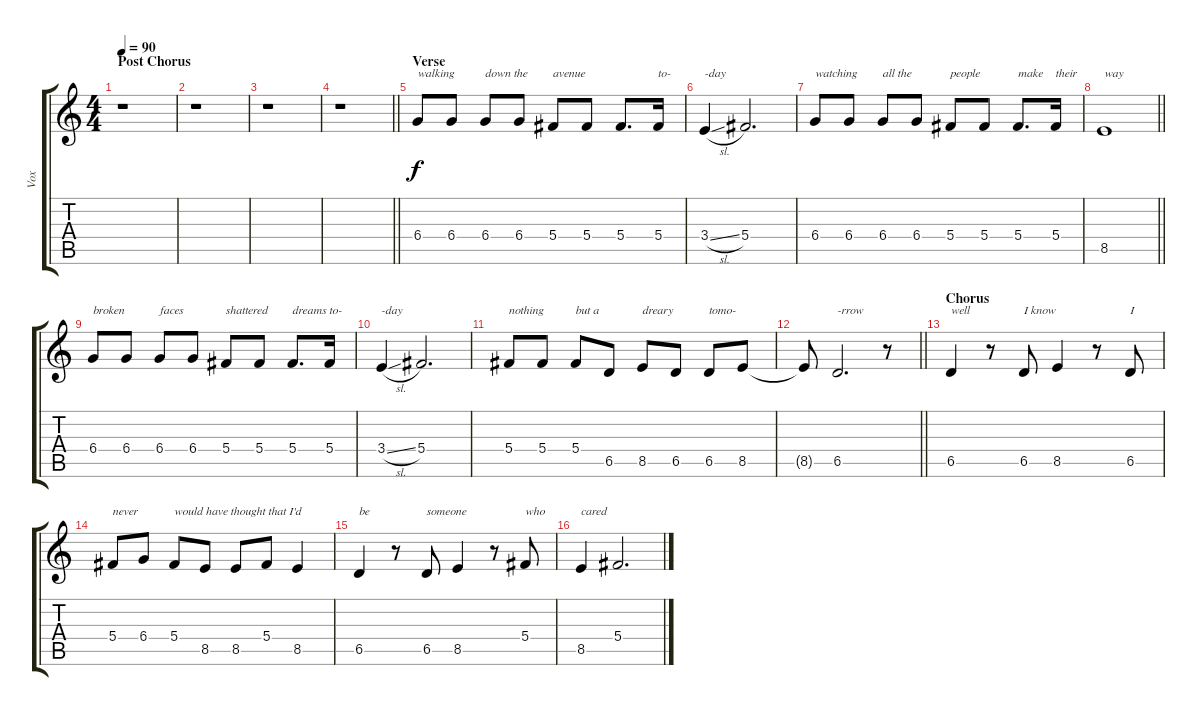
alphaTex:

\track ("Vox" "Vox") {instrument distortionguitar}
\staff {score tabs}
\tuning (Eb4 Bb3 Gb3 Db3 Ab2 Eb2) {hide}
\ts (4 4)
\section ("" "Post Chorus")
\tempo 90
\clef g2
\ks c
r.1{dy f} |
r.1 |
r.1 |
\barLineRight lightlight
r.1 |
\section ("" "Verse")
6.4.8{txt "walking"} 6.4.8 6.4.8{txt "down the"} 6.4.8 5.4.8{txt "avenue"} 5.4.8 5.4.8{d} 5.4.16{txt "to-"} |
3.4{sl}.4{txt "-day"} 5.4.2{d} |
6.4.8{txt "watching"} 6.4.8 6.4.8{txt "all the"} 6.4.8 5.4.8{txt "people"} 5.4.8 5.4.8{d txt "make"} 5.4.16{txt "their"} |
\barLineRight lightlight
8.5.1{txt "way"} |
6.4.8{txt "broken"} 6.4.8 6.4.8{txt "faces"} 6.4.8 5.4.8{txt "shattered"} 5.4.8 5.4.8{d txt "dreams"} 5.4.16{txt "to-"} |
3.4{sl}.4{txt "-day"} 5.4.2{d} |
5.4.8{txt "nothing"} 5.4.8 5.4.8{txt "but a"} 6.5.8 8.5.8{txt "dreary"} 6.5.8 6.5.8{txt "tomo-"} 8.5.8 |
\barLineRight lightlight
8.5{t}.8 6.5.2{d txt "-rrow"} r.8 |
\section ("" "Chorus")
6.5.4{txt "well"} r.8 6.5.8{txt "I know"} 8.5.4 r.8 6.5.8{txt "I"} |
5.4.8{txt "never"} 6.4.8 5.4.8{txt "would have thought that I'd"} 8.5.8 8.5.8 5.4.8 8.5.4 |
6.5.4{txt "be"} r.8 6.5.8{txt "someone"} 8.5.4 r.8 5.4.8{txt "who"} |
8.5.4{txt "cared"} 5.4.2{d}
